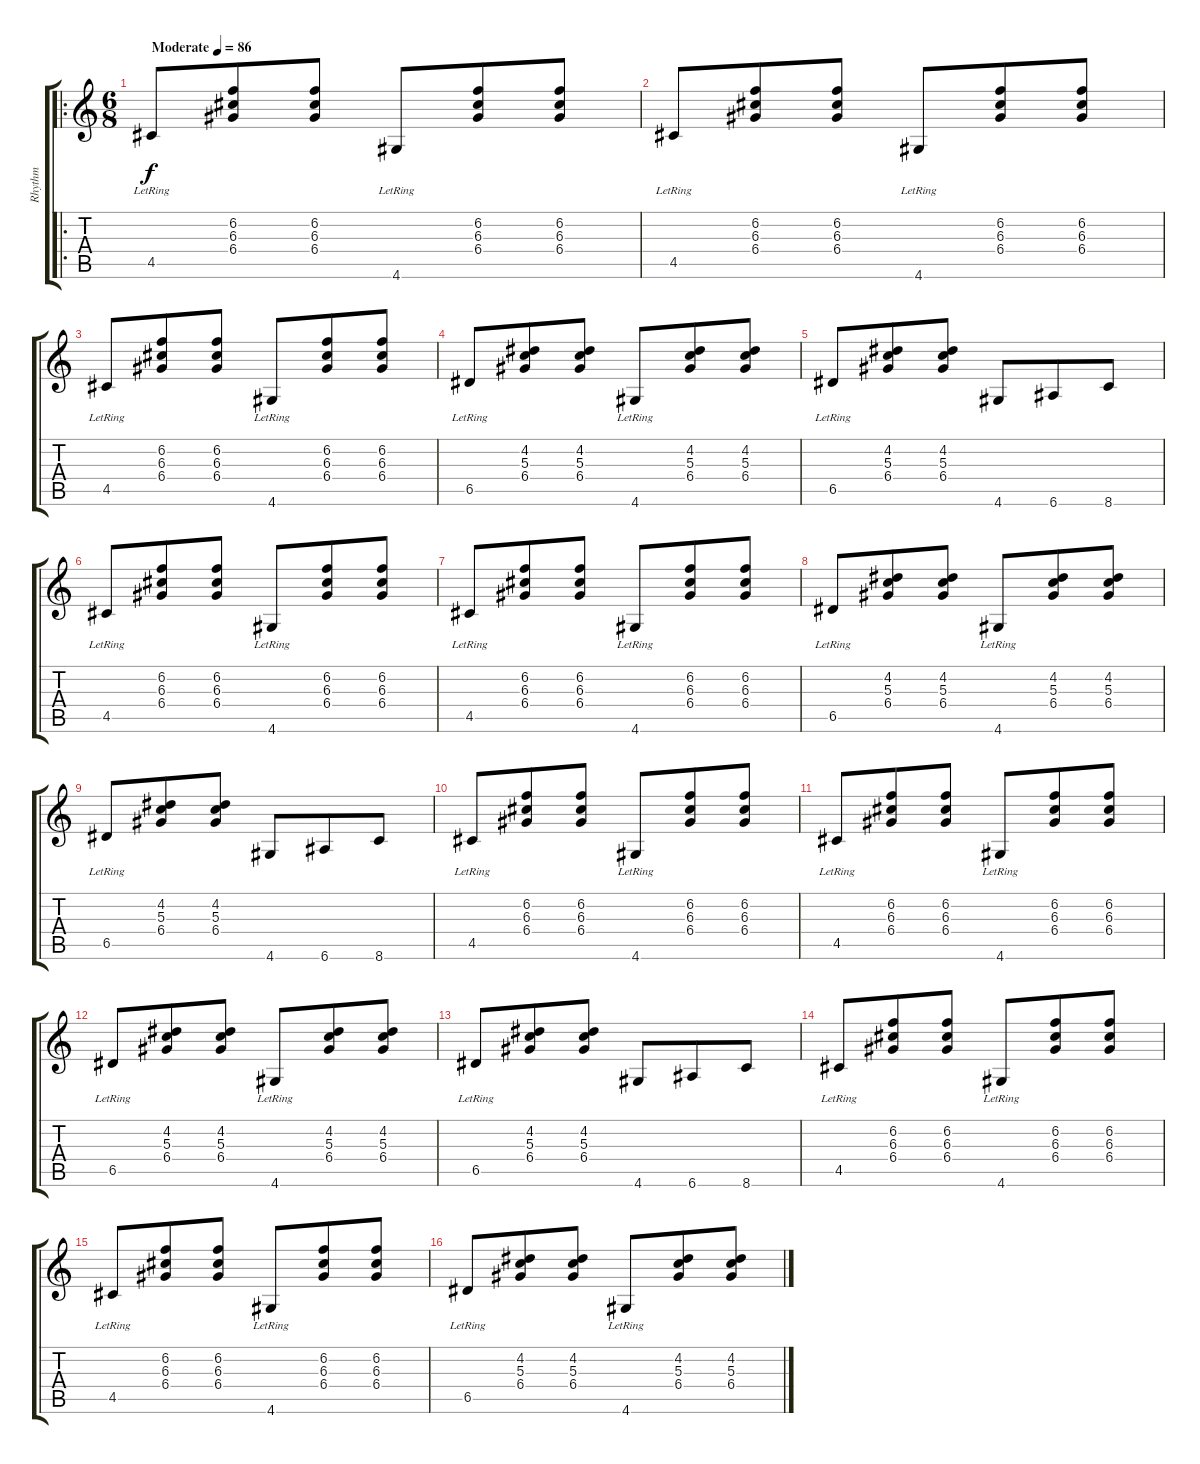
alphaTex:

\track ("Rhythm" "Rhythm") {instrument acousticguitarnylon}
\staff {score tabs}
\tuning (E4 B3 G3 D3 A2 E2) {hide}
\ro
\ts (6 8)
\tempo (86 "Moderate")
\clef g2
\ks c
4.5{lr}.8{dy f instrument acousticguitarnylon} (6.2 6.3 6.4).8 (6.2 6.3 6.4).8 4.6{lr}.8 (6.2 6.3 6.4).8 (6.2 6.3 6.4).8 |
4.5{lr}.8 (6.2 6.3 6.4).8 (6.2 6.3 6.4).8 4.6{lr}.8 (6.2 6.3 6.4).8 (6.2 6.3 6.4).8 |
4.5{lr}.8 (6.2 6.3 6.4).8 (6.2 6.3 6.4).8 4.6{lr}.8 (6.2 6.3 6.4).8 (6.2 6.3 6.4).8 |
6.5{lr}.8 (4.2 5.3 6.4).8 (4.2 5.3 6.4).8 4.6{lr}.8 (4.2 5.3 6.4).8 (4.2 5.3 6.4).8 |
6.5{lr}.8 (4.2 5.3 6.4).8 (4.2 5.3 6.4).8 4.6.8 6.6.8 8.6.8 |
4.5{lr}.8 (6.2 6.3 6.4).8 (6.2 6.3 6.4).8 4.6{lr}.8 (6.2 6.3 6.4).8 (6.2 6.3 6.4).8 |
4.5{lr}.8 (6.2 6.3 6.4).8 (6.2 6.3 6.4).8 4.6{lr}.8 (6.2 6.3 6.4).8 (6.2 6.3 6.4).8 |
6.5{lr}.8 (4.2 5.3 6.4).8 (4.2 5.3 6.4).8 4.6{lr}.8 (4.2 5.3 6.4).8 (4.2 5.3 6.4).8 |
6.5{lr}.8 (4.2 5.3 6.4).8 (4.2 5.3 6.4).8 4.6.8 6.6.8 8.6.8 |
4.5{lr}.8 (6.2 6.3 6.4).8 (6.2 6.3 6.4).8 4.6{lr}.8 (6.2 6.3 6.4).8 (6.2 6.3 6.4).8 |
4.5{lr}.8 (6.2 6.3 6.4).8 (6.2 6.3 6.4).8 4.6{lr}.8 (6.2 6.3 6.4).8 (6.2 6.3 6.4).8 |
6.5{lr}.8 (4.2 5.3 6.4).8 (4.2 5.3 6.4).8 4.6{lr}.8 (4.2 5.3 6.4).8 (4.2 5.3 6.4).8 |
6.5{lr}.8 (4.2 5.3 6.4).8 (4.2 5.3 6.4).8 4.6.8 6.6.8 8.6.8 |
4.5{lr}.8 (6.2 6.3 6.4).8 (6.2 6.3 6.4).8 4.6{lr}.8 (6.2 6.3 6.4).8 (6.2 6.3 6.4).8 |
4.5{lr}.8 (6.2 6.3 6.4).8 (6.2 6.3 6.4).8 4.6{lr}.8 (6.2 6.3 6.4).8 (6.2 6.3 6.4).8 |
6.5{lr}.8 (4.2 5.3 6.4).8 (4.2 5.3 6.4).8 4.6{lr}.8 (4.2 5.3 6.4).8 (4.2 5.3 6.4).8
